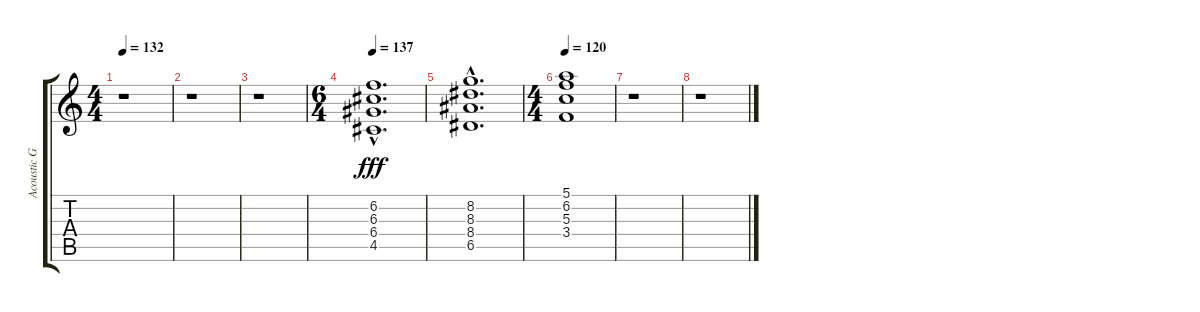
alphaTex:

\track ("Acoustic Guitar" "Acoustic G") {instrument acousticguitarsteel}
\staff {score tabs}
\tuning (E4 B3 G3 D3 A2 E2) {hide}
\ts (4 4)
\tempo 132
\clef g2
\ks c
r.1{dy fff} |
r.1 |
r.1 |
\ts (6 4)
\tempo 137
(6.2{hac} 6.3{hac} 6.4{hac} 4.5{hac}).1{d} |
(8.2{hac} 8.3{hac} 8.4{hac} 6.5{hac}).1{d} |
\ts (4 4)
\tempo 120
(5.1 6.2 5.3 3.4).1 |
r.1 |
r.1
